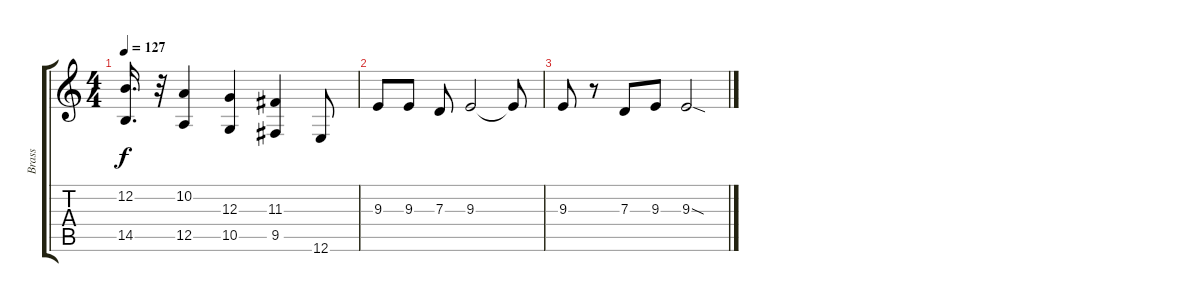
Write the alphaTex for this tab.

\track ("Brass" "Brass") {instrument brasssection}
\staff {score tabs}
\tuning (E4 B3 G3 D3 A2 E2) {hide}
\ts (4 4)
\tempo 127
\clef g2
\ks c
(12.2{t} 14.5{t}).16{d dy f} r.32 (10.2 12.5).4 (12.3 10.5).4 (11.3 9.5).4 12.6.8 |
9.3.8 9.3.8 7.3.8 9.3.2 9.3{t}.8 |
9.3.8 r.8 7.3.8 9.3.8 9.3{sod}.2
